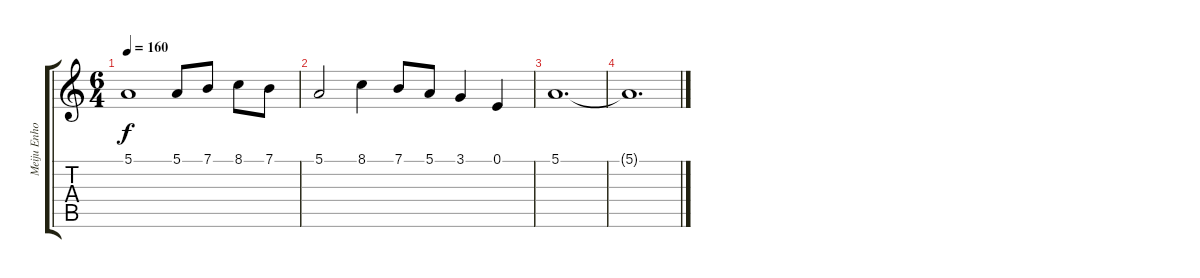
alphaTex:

\track ("Meiju Enho" "Meiju Enho") {instrument oboe}
\staff {score tabs}
\tuning (E4 B3 G3 D3 A2 E2) {hide}
\ts (6 4)
\tempo 160
\clef g2
\ks c
5.1.1{dy f} 5.1.8 7.1.8 8.1.8 7.1.8 |
5.1.2 8.1.4 7.1.8 5.1.8 3.1.4 0.1.4 |
5.1.1{d} |
5.1{t}.1{d}
